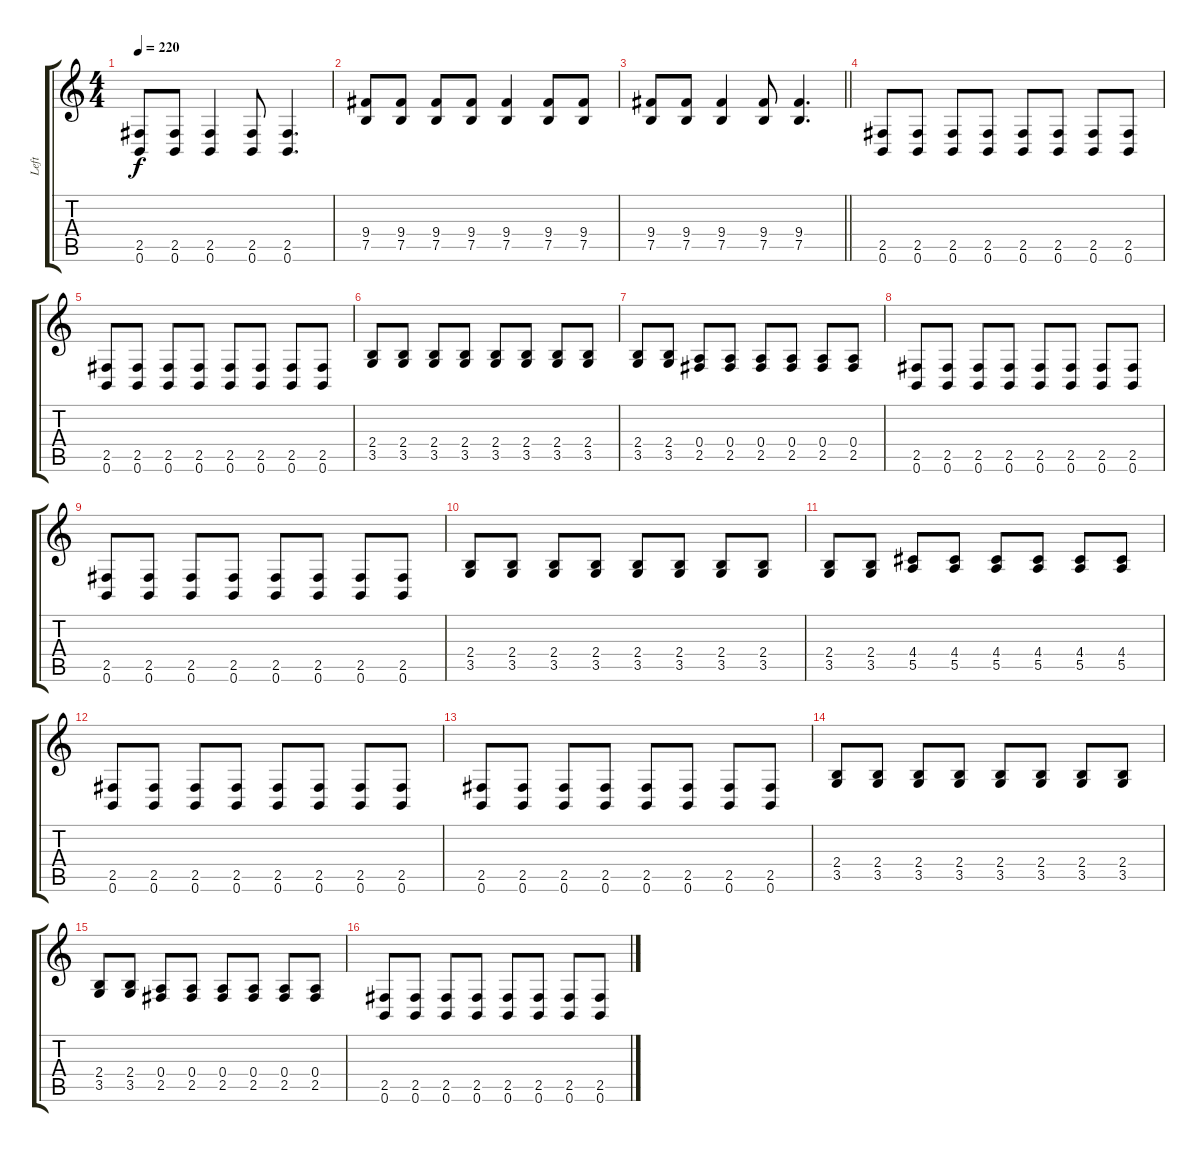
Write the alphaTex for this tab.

\track ("Left" "Left") {instrument distortionguitar}
\staff {score tabs}
\tuning (B3 Gb3 D3 A2 E2 B1) {hide}
\ts (4 4)
\tempo 220
\clef g2
\ks c
(2.5 0.6).8{dy f} (2.5 0.6).8 (2.5 0.6).4 (2.5 0.6).8 (2.5 0.6).4{d} |
(9.4 7.5).8 (9.4 7.5).8 (9.4 7.5).8 (9.4 7.5).8 (9.4 7.5).4 (9.4 7.5).8 (9.4 7.5).8 |
\barLineRight lightlight
(9.4 7.5).8 (9.4 7.5).8 (9.4 7.5).4 (9.4 7.5).8 (9.4 7.5).4{d} |
(2.5 0.6).8 (2.5 0.6).8 (2.5 0.6).8 (2.5 0.6).8 (2.5 0.6).8 (2.5 0.6).8 (2.5 0.6).8 (2.5 0.6).8 |
(2.5 0.6).8 (2.5 0.6).8 (2.5 0.6).8 (2.5 0.6).8 (2.5 0.6).8 (2.5 0.6).8 (2.5 0.6).8 (2.5 0.6).8 |
(2.4 3.5).8 (2.4 3.5).8 (2.4 3.5).8 (2.4 3.5).8 (2.4 3.5).8 (2.4 3.5).8 (2.4 3.5).8 (2.4 3.5).8 |
(2.4 3.5).8 (2.4 3.5).8 (0.4 2.5).8 (0.4 2.5).8 (0.4 2.5).8 (0.4 2.5).8 (0.4 2.5).8 (0.4 2.5).8 |
(2.5 0.6).8 (2.5 0.6).8 (2.5 0.6).8 (2.5 0.6).8 (2.5 0.6).8 (2.5 0.6).8 (2.5 0.6).8 (2.5 0.6).8 |
(2.5 0.6).8 (2.5 0.6).8 (2.5 0.6).8 (2.5 0.6).8 (2.5 0.6).8 (2.5 0.6).8 (2.5 0.6).8 (2.5 0.6).8 |
(2.4 3.5).8 (2.4 3.5).8 (2.4 3.5).8 (2.4 3.5).8 (2.4 3.5).8 (2.4 3.5).8 (2.4 3.5).8 (2.4 3.5).8 |
(2.4 3.5).8 (2.4 3.5).8 (4.4 5.5).8 (4.4 5.5).8 (4.4 5.5).8 (4.4 5.5).8 (4.4 5.5).8 (4.4 5.5).8 |
(2.5 0.6).8 (2.5 0.6).8 (2.5 0.6).8 (2.5 0.6).8 (2.5 0.6).8 (2.5 0.6).8 (2.5 0.6).8 (2.5 0.6).8 |
(2.5 0.6).8 (2.5 0.6).8 (2.5 0.6).8 (2.5 0.6).8 (2.5 0.6).8 (2.5 0.6).8 (2.5 0.6).8 (2.5 0.6).8 |
(2.4 3.5).8 (2.4 3.5).8 (2.4 3.5).8 (2.4 3.5).8 (2.4 3.5).8 (2.4 3.5).8 (2.4 3.5).8 (2.4 3.5).8 |
(2.4 3.5).8 (2.4 3.5).8 (0.4 2.5).8 (0.4 2.5).8 (0.4 2.5).8 (0.4 2.5).8 (0.4 2.5).8 (0.4 2.5).8 |
(2.5 0.6).8 (2.5 0.6).8 (2.5 0.6).8 (2.5 0.6).8 (2.5 0.6).8 (2.5 0.6).8 (2.5 0.6).8 (2.5 0.6).8
